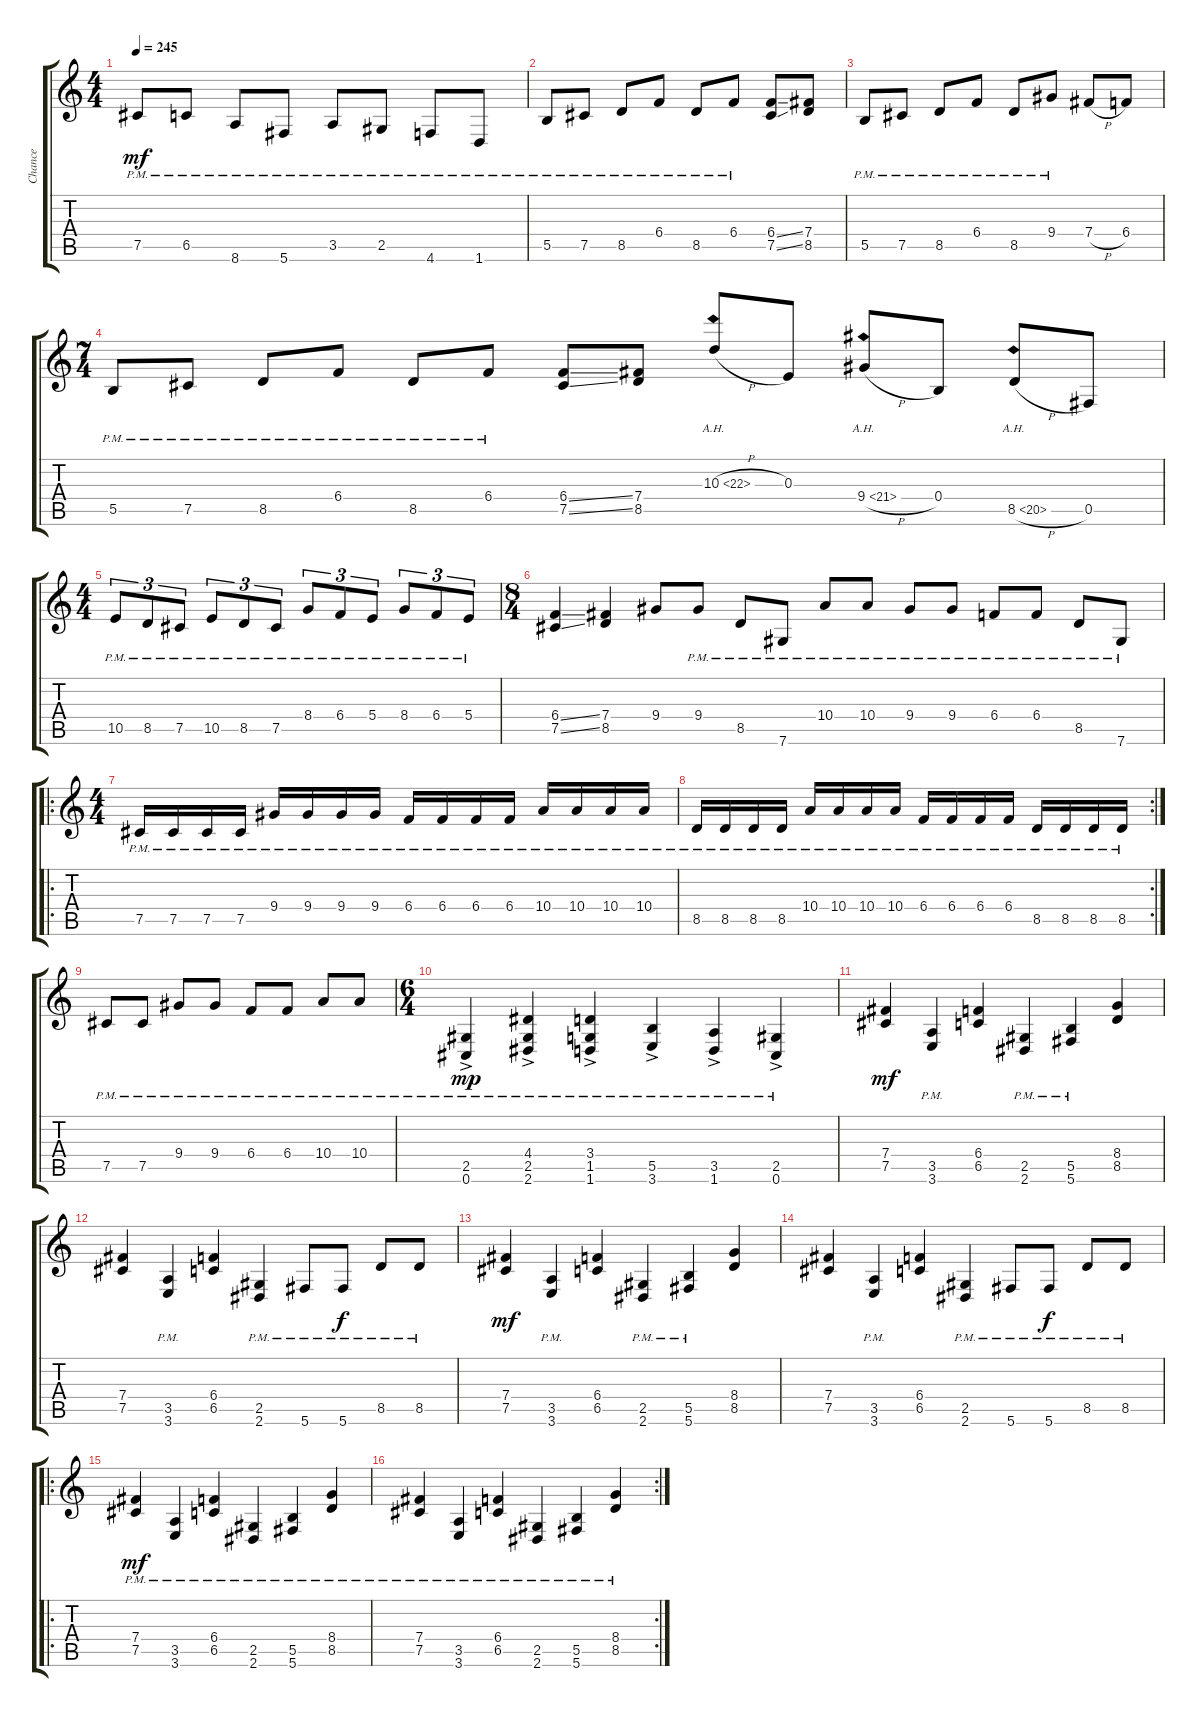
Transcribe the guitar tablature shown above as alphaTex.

\track ("Chance" "Chance") {instrument distortionguitar}
\staff {score tabs}
\tuning (Db4 Ab3 E3 B2 Gb2 Db2) {hide}
\ts (4 4)
\tempo 245
\clef g2
\ks c
7.5{pm}.8{dy mf} 6.5{pm}.8 8.6{pm}.8 5.6{pm}.8 3.5{pm}.8 2.5{pm}.8 4.6{pm}.8 1.6{pm}.8 |
5.5{pm}.8 7.5{pm}.8 8.5{pm}.8 6.4{pm}.8 8.5{pm}.8 6.4{pm}.8 (6.4{ss} 7.5{ss}).8 (7.4 8.5).8 |
5.5{pm}.8 7.5{pm}.8 8.5{pm}.8 6.4{pm}.8 8.5{pm}.8 9.4{pm}.8 7.4{h}.8 6.4.8 |
\ts (7 4)
5.5{pm}.8 7.5{pm}.8 8.5{pm}.8 6.4{pm}.8 8.5{pm}.8 6.4{pm}.8 (6.4{ss} 7.5{ss}).8 (7.4 8.5).8 10.3{ah 12 h}.8 0.3.8 9.4{ah 12 h}.8 0.4.8 8.5{ah 12 h}.8 0.5.8 |
\ts (4 4)
10.5{pm}.8{tu (3 2)} 8.5{pm}.8{tu (3 2)} 7.5{pm}.8{tu (3 2)} 10.5{pm}.8{tu (3 2)} 8.5{pm}.8{tu (3 2)} 7.5{pm}.8{tu (3 2)} 8.4{pm}.8{tu (3 2)} 6.4{pm}.8{tu (3 2)} 5.4{pm}.8{tu (3 2)} 8.4{pm}.8{tu (3 2)} 6.4{pm}.8{tu (3 2)} 5.4{pm}.8{tu (3 2)} |
\ts (8 4)
(6.4{ss} 7.5{ss}).4 (7.4 8.5).4 9.4.8 9.4{pm}.8 8.5{pm}.8 7.6{pm}.8 10.4{pm}.8 10.4{pm}.8 9.4{pm}.8 9.4{pm}.8 6.4{pm}.8 6.4{pm}.8 8.5{pm}.8 7.6{pm}.8 |
\ro
\ts (4 4)
7.5{pm}.16 7.5{pm}.16 7.5{pm}.16 7.5{pm}.16 9.4{pm}.16 9.4{pm}.16 9.4{pm}.16 9.4{pm}.16 6.4{pm}.16 6.4{pm}.16 6.4{pm}.16 6.4{pm}.16 10.4{pm}.16 10.4{pm}.16 10.4{pm}.16 10.4{pm}.16 |
\rc 2
8.5{pm}.16 8.5{pm}.16 8.5{pm}.16 8.5{pm}.16 10.4{pm}.16 10.4{pm}.16 10.4{pm}.16 10.4{pm}.16 6.4{pm}.16 6.4{pm}.16 6.4{pm}.16 6.4{pm}.16 8.5{pm}.16 8.5{pm}.16 8.5{pm}.16 8.5{pm}.16 |
7.5{pm}.8 7.5{pm}.8 9.4{pm}.8 9.4{pm}.8 6.4{pm}.8 6.4{pm}.8 10.4{pm}.8 10.4{pm}.8 |
\ts (6 4)
(2.5{ac pm} 0.6{ac pm}).4{dy mp} (4.4{ac pm} 2.5{ac pm} 2.6{ac pm}).4 (3.4{ac pm} 1.5{ac pm} 1.6{ac pm}).4 (5.5{ac pm} 3.6{ac pm}).4 (3.5{ac pm} 1.6{ac pm}).4 (2.5{ac pm} 0.6{ac pm}).4 |
(7.4 7.5).4{dy mf} (3.5{pm} 3.6{pm}).4 (6.4 6.5).4 (2.5{pm} 2.6{pm}).4 (5.5{pm} 5.6{pm}).4 (8.4 8.5).4 |
(7.4 7.5).4 (3.5{pm} 3.6{pm}).4 (6.4 6.5).4 (2.5{pm} 2.6{pm}).4 5.6{pm}.8 5.6{pm}.8{dy f} 8.5{pm}.8 8.5{pm}.8 |
(7.4 7.5).4{dy mf} (3.5{pm} 3.6{pm}).4 (6.4 6.5).4 (2.5{pm} 2.6{pm}).4 (5.5{pm} 5.6{pm}).4 (8.4 8.5).4 |
(7.4 7.5).4 (3.5{pm} 3.6{pm}).4 (6.4 6.5).4 (2.5{pm} 2.6{pm}).4 5.6{pm}.8 5.6{pm}.8{dy f} 8.5{pm}.8 8.5{pm}.8 |
\ro
(7.4{pm} 7.5{pm}).4{dy mf} (3.5{pm} 3.6{pm}).4 (6.4{pm} 6.5{pm}).4 (2.5{pm} 2.6{pm}).4 (5.5{pm} 5.6{pm}).4 (8.4{pm} 8.5{pm}).4 |
\rc 2
(7.4{pm} 7.5{pm}).4 (3.5{pm} 3.6{pm}).4 (6.4{pm} 6.5{pm}).4 (2.5{pm} 2.6{pm}).4 (5.5{pm} 5.6{pm}).4 (8.4{pm} 8.5{pm}).4
